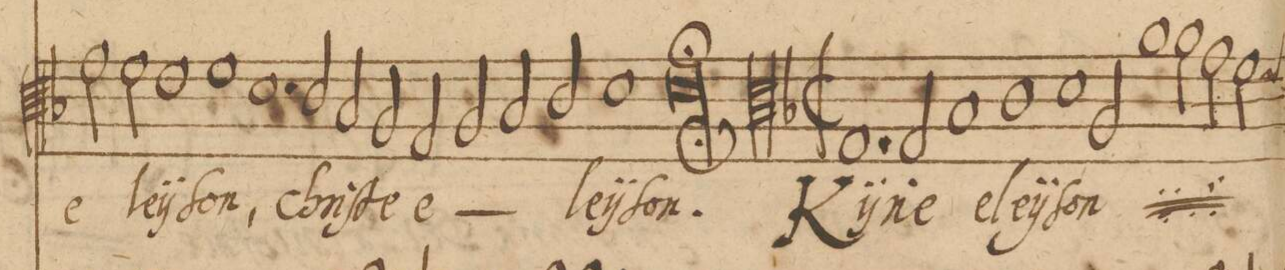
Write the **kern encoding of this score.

**kern	**text
*I"ALTVS	*
*clefC3	*
*k[b-]	*
*met(C|)	*
*M2/1	*
2g\	e-
2f\	-le-
=34-	=34-
1e	-ÿ-
1f	-Son,
=35-	=35-
1.d	Chri-
2c/	-ſte
=36-	=36-
2B-/	e-
2A/	.
2G/	.
2A/	.
=37-	=37-
2B-/	.
2c/	.
1d	-leÿ-
=38-	=38-
0d;;	-Son.
=39-	=39-
*clefC3	*
*k[b-]	*
*M2/1	*
*met(C|)	*
1.G	Kÿ-
2G/	-ri-
=40-	=40-
1B-	-e
1c	e-
=41-	=41-
1d	-leÿ-
2A/	-ſon
*	*ij
1a\	Kÿ-
=42-	=42-
2a\	ri-
2g\	-e
2f\	e-
*custos:e	*
=43-	=43-
*-	*-
